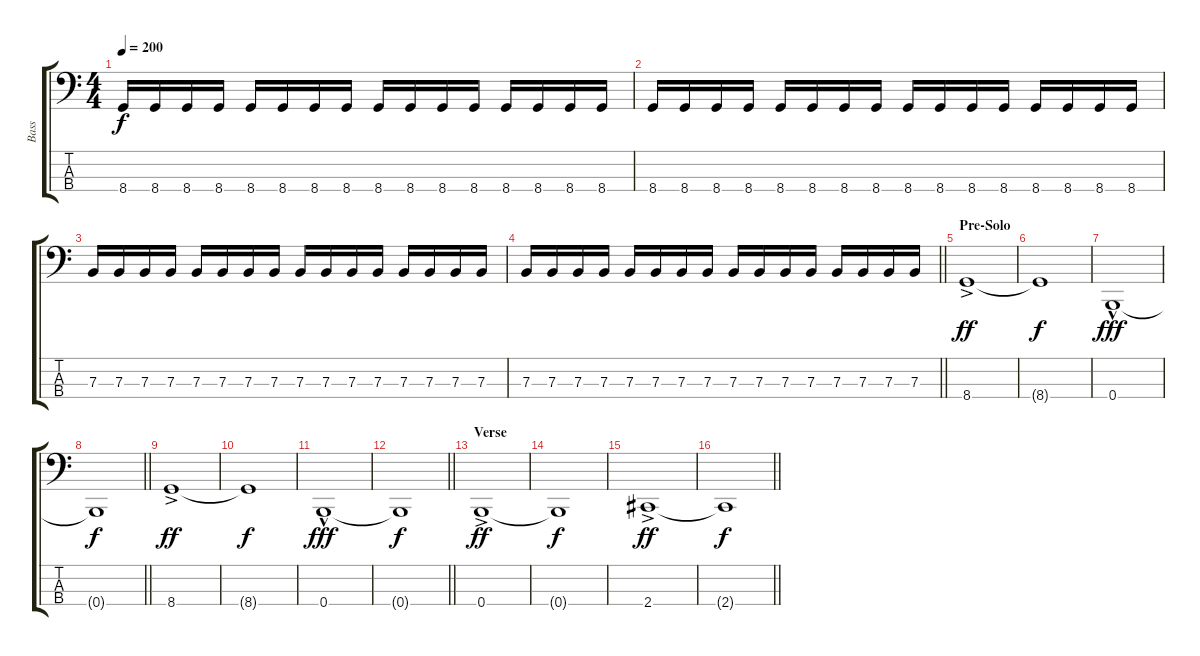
\track ("Bass" "Bass") {instrument electricbassfinger}
\staff {score tabs}
\tuning (D2 A1 E1 B0) {hide}
\ts (4 4)
\section ("" "")
\tempo 200
\clef f4
\ks c
8.4.16{dy f} 8.4.16 8.4.16 8.4.16 8.4.16 8.4.16 8.4.16 8.4.16 8.4.16 8.4.16 8.4.16 8.4.16 8.4.16 8.4.16 8.4.16 8.4.16 |
8.4.16 8.4.16 8.4.16 8.4.16 8.4.16 8.4.16 8.4.16 8.4.16 8.4.16 8.4.16 8.4.16 8.4.16 8.4.16 8.4.16 8.4.16 8.4.16 |
7.3.16 7.3.16 7.3.16 7.3.16 7.3.16 7.3.16 7.3.16 7.3.16 7.3.16 7.3.16 7.3.16 7.3.16 7.3.16 7.3.16 7.3.16 7.3.16 |
\barLineRight lightlight
7.3.16 7.3.16 7.3.16 7.3.16 7.3.16 7.3.16 7.3.16 7.3.16 7.3.16 7.3.16 7.3.16 7.3.16 7.3.16 7.3.16 7.3.16 7.3.16 |
\section ("" "Pre-Solo")
8.4{ac}.1{dy ff} |
8.4{t}.1{dy f} |
0.4{hac}.1{dy fff} |
\barLineRight lightlight
0.4{t}.1{dy f} |
\section ("" "")
8.4{ac}.1{dy ff} |
8.4{t}.1{dy f} |
0.4{hac}.1{dy fff} |
\barLineRight lightlight
0.4{t}.1{dy f} |
\section ("" "Verse")
0.4{ac}.1{dy ff} |
0.4{t}.1{dy f} |
2.4{ac}.1{dy ff} |
\barLineRight lightlight
2.4{t}.1{dy f}
